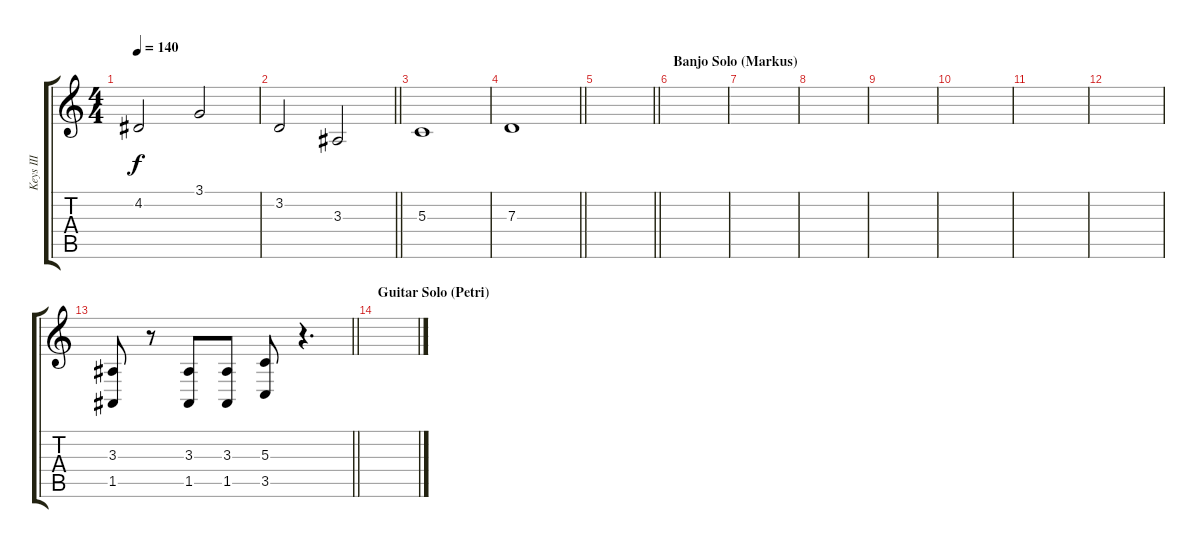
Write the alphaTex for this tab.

\track ("Keys III" "Keys III") {instrument tremolostrings}
\staff {score tabs}
\tuning (E4 B3 G3 D3 A2 E2) {hide}
\ts (4 4)
\tempo 140
\clef g2
\ks c
4.2.2{dy f} 3.1.2 |
\barLineRight lightlight
3.2.2 3.3.2 |
\section ("" "")
5.3.1 |
\barLineRight lightlight
7.3.1 |
\section ("" "")
\barLineRight lightlight
|
\section ("" "Banjo Solo (Markus)")
|
|
|
|
|
|
|
\barLineRight lightlight
(3.3 1.5).8{volume 10 instrument brasssection} r.8 (3.3 1.5).8 (3.3 1.5).8 (5.3 3.5).8 r.4{d} |
\section ("" "Guitar Solo (Petri)")
